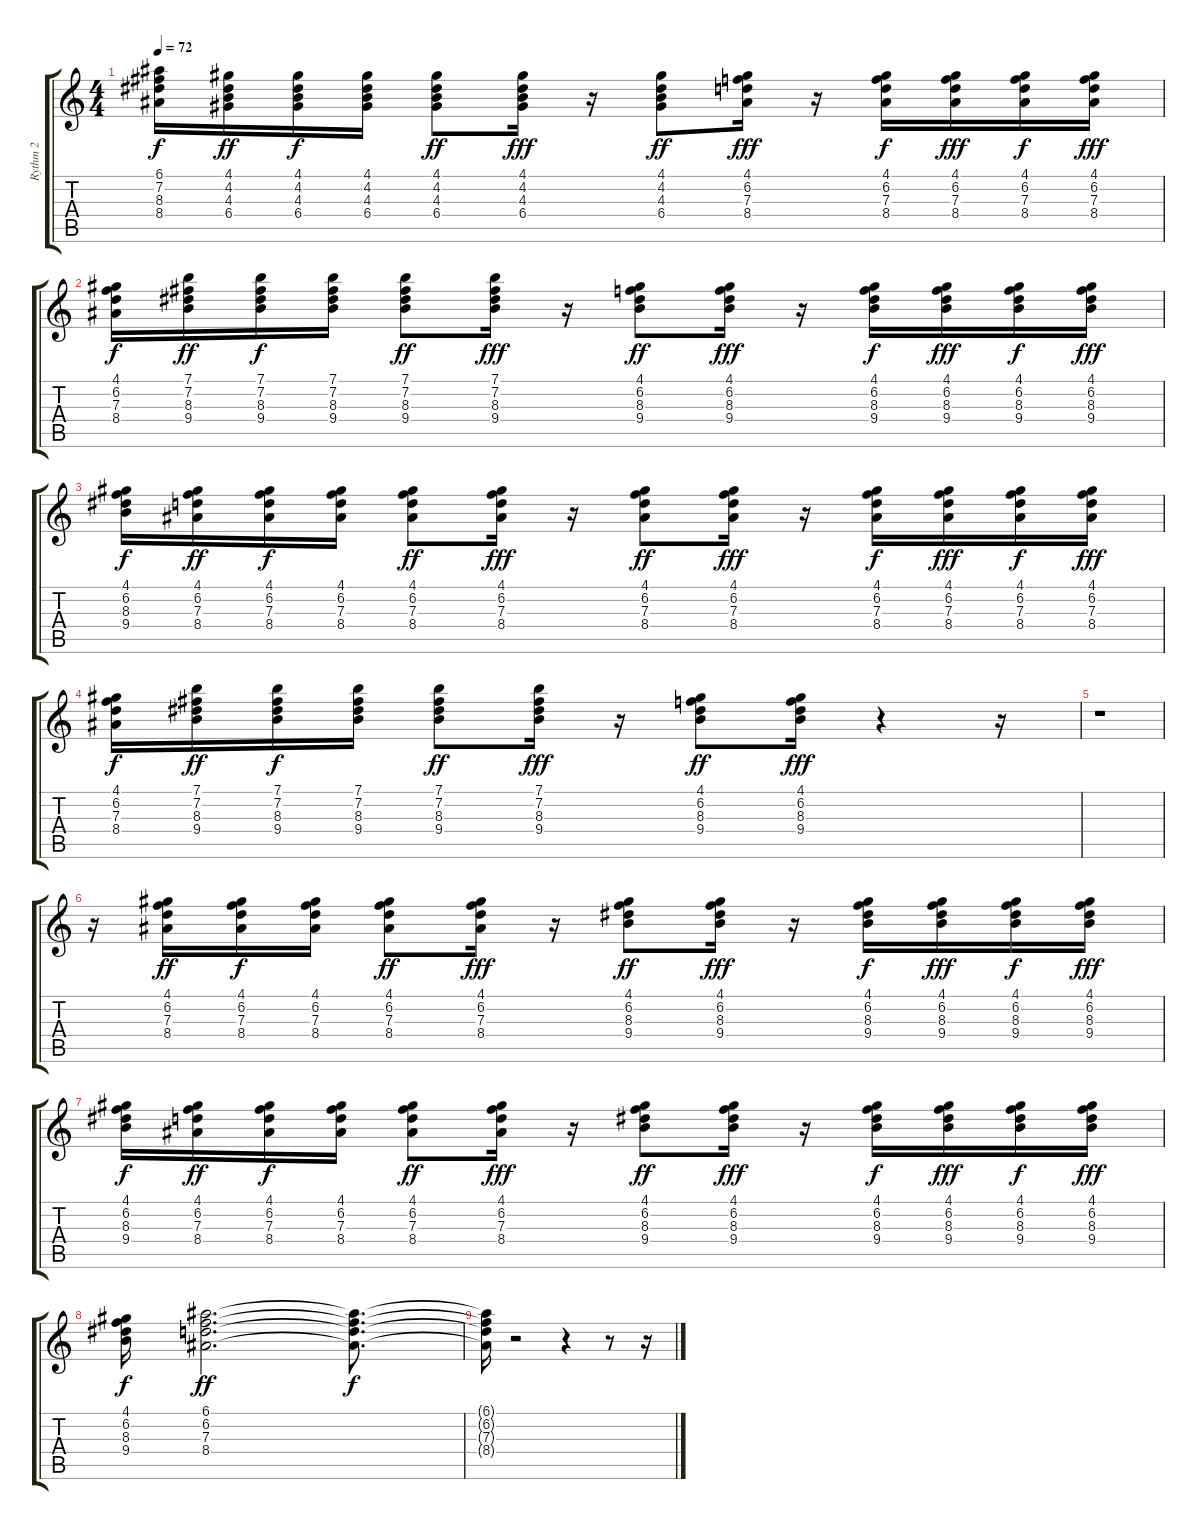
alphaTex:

\track ("Rythm 2" "Rythm 2") {instrument acousticguitarsteel}
\staff {score tabs}
\tuning (E4 B3 G3 D3 A2 E2) {hide}
\ts (4 4)
\tempo 72
\clef g2
\ks c
(6.1 7.2 8.3 8.4).16{dy f} (4.1 4.2 4.3 6.4).16{dy ff} (4.1 4.2 4.3 6.4).16{dy f} (4.1 4.2 4.3 6.4).16 (4.1 4.2 4.3 6.4).8{dy ff} (4.1 4.2 4.3 6.4).16{dy fff} r.16 (4.1 4.2 4.3 6.4).8{dy ff} (4.1 6.2 7.3 8.4).16{dy fff} r.16 (4.1 6.2 7.3 8.4).16{dy f} (4.1 6.2 7.3 8.4).16{dy fff} (4.1 6.2 7.3 8.4).16{dy f} (4.1 6.2 7.3 8.4).16{dy fff} |
(4.1 6.2 7.3 8.4).16{dy f} (7.1 7.2 8.3 9.4).16{dy ff} (7.1 7.2 8.3 9.4).16{dy f} (7.1 7.2 8.3 9.4).16 (7.1 7.2 8.3 9.4).8{dy ff} (7.1 7.2 8.3 9.4).16{dy fff} r.16 (4.1 6.2 8.3 9.4).8{dy ff} (4.1 6.2 8.3 9.4).16{dy fff} r.16 (4.1 6.2 8.3 9.4).16{dy f} (4.1 6.2 8.3 9.4).16{dy fff} (4.1 6.2 8.3 9.4).16{dy f} (4.1 6.2 8.3 9.4).16{dy fff} |
(4.1 6.2 8.3 9.4).16{dy f} (4.1 6.2 7.3 8.4).16{dy ff} (4.1 6.2 7.3 8.4).16{dy f} (4.1 6.2 7.3 8.4).16 (4.1 6.2 7.3 8.4).8{dy ff} (4.1 6.2 7.3 8.4).16{dy fff} r.16 (4.1 6.2 7.3 8.4).8{dy ff} (4.1 6.2 7.3 8.4).16{dy fff} r.16 (4.1 6.2 7.3 8.4).16{dy f} (4.1 6.2 7.3 8.4).16{dy fff} (4.1 6.2 7.3 8.4).16{dy f} (4.1 6.2 7.3 8.4).16{dy fff} |
(4.1 6.2 7.3 8.4).16{dy f} (7.1 7.2 8.3 9.4).16{dy ff} (7.1 7.2 8.3 9.4).16{dy f} (7.1 7.2 8.3 9.4).16 (7.1 7.2 8.3 9.4).8{dy ff} (7.1 7.2 8.3 9.4).16{dy fff} r.16 (4.1 6.2 8.3 9.4).8{dy ff} (4.1 6.2 8.3 9.4).16{dy fff} r.4 r.16 |
r.1 |
r.16 (4.1 6.2 7.3 8.4).16{dy ff} (4.1 6.2 7.3 8.4).16{dy f} (4.1 6.2 7.3 8.4).16 (4.1 6.2 7.3 8.4).8{dy ff} (4.1 6.2 7.3 8.4).16{dy fff} r.16 (4.1 6.2 8.3 9.4).8{dy ff} (4.1 6.2 8.3 9.4).16{dy fff} r.16 (4.1 6.2 8.3 9.4).16{dy f} (4.1 6.2 8.3 9.4).16{dy fff} (4.1 6.2 8.3 9.4).16{dy f} (4.1 6.2 8.3 9.4).16{dy fff} |
(4.1 6.2 8.3 9.4).16{dy f} (4.1 6.2 7.3 8.4).16{dy ff} (4.1 6.2 7.3 8.4).16{dy f} (4.1 6.2 7.3 8.4).16 (4.1 6.2 7.3 8.4).8{dy ff} (4.1 6.2 7.3 8.4).16{dy fff} r.16 (4.1 6.2 8.3 9.4).8{dy ff} (4.1 6.2 8.3 9.4).16{dy fff} r.16 (4.1 6.2 8.3 9.4).16{dy f} (4.1 6.2 8.3 9.4).16{dy fff} (4.1 6.2 8.3 9.4).16{dy f} (4.1 6.2 8.3 9.4).16{dy fff} |
(4.1 6.2 8.3 9.4).16{dy f} (6.1 6.2 7.3 8.4).2{d dy ff} (6.1{t} 6.2{t} 7.3{t} 8.4{t}).8{d dy f} |
(6.1{t} 6.2{t} 7.3{t} 8.4{t}).16 r.2 r.4 r.8 r.16
